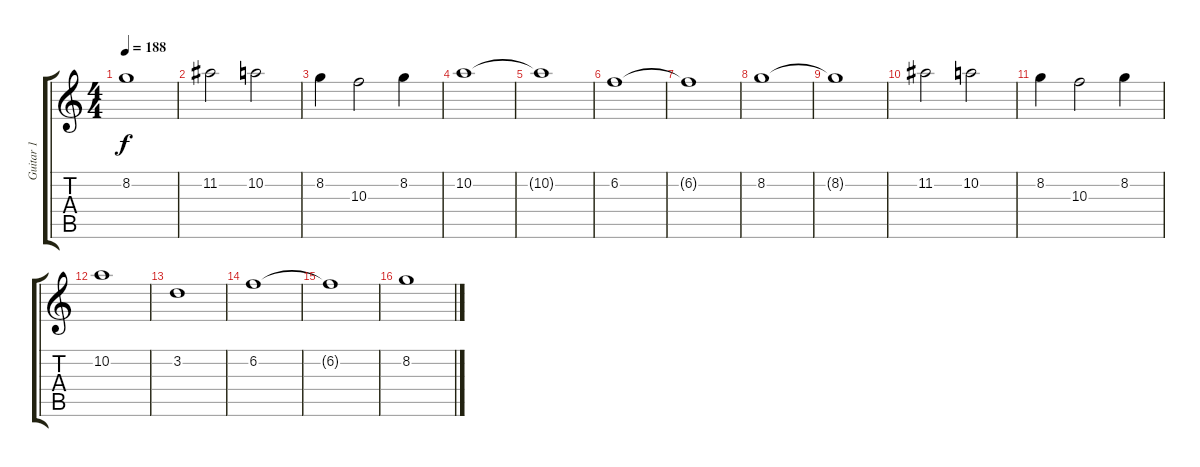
\track ("Guitar 1" "Guitar 1") {instrument distortionguitar}
\staff {score tabs}
\tuning (E4 B3 G3 D3 A2 D2) {hide}
\ts (4 4)
\tempo 188
\clef g2
\ks c
8.2{t}.1{dy f} |
11.2.2 10.2.2 |
8.2.4 10.3.2 8.2.4 |
10.2.1 |
10.2{t}.1 |
6.2.1 |
6.2{t}.1 |
8.2.1 |
8.2{t}.1 |
11.2.2 10.2.2 |
8.2.4 10.3.2 8.2.4 |
10.2.1 |
3.2.1 |
6.2.1 |
6.2{t}.1 |
8.2.1
